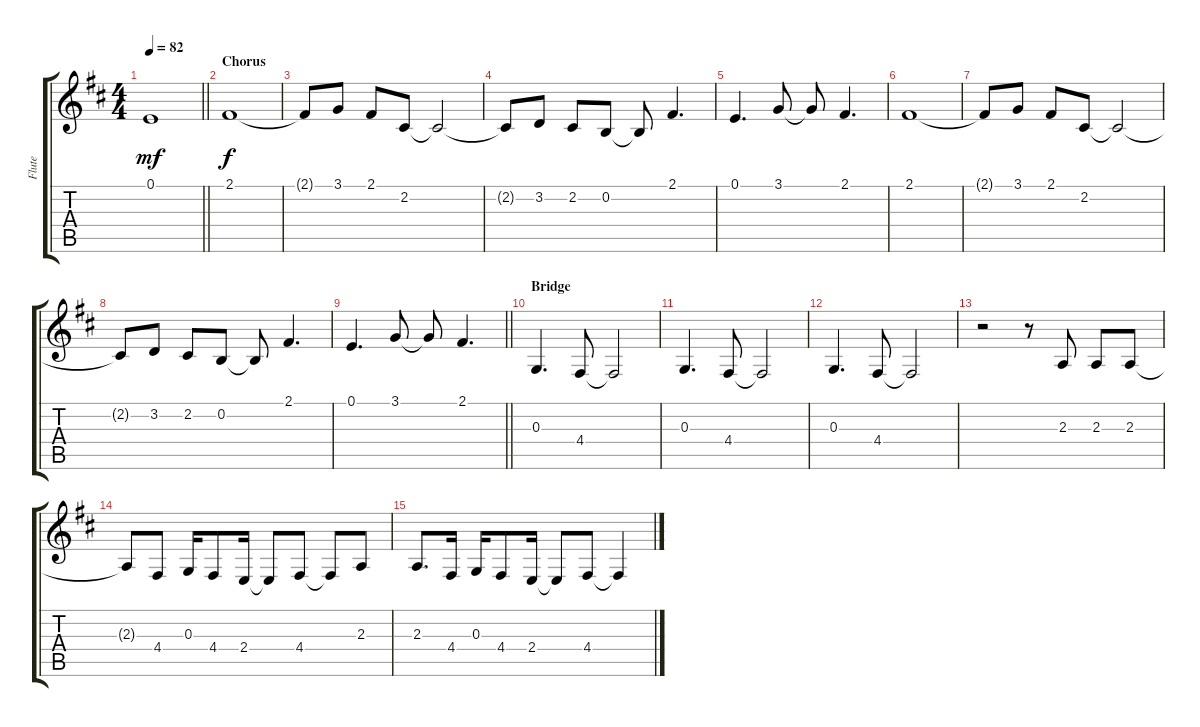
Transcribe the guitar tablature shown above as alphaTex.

\track ("Flute" "Flute") {instrument flute}
\staff {score tabs}
\tuning (E4 B3 G3 D3 A2 E2) {hide}
\ts (4 4)
\tempo 82
\clef g2
\barLineRight lightlight
\ks d
0.1.1{dy mf} |
\section ("" "Chorus")
2.1.1{dy f} |
2.1{t}.8 3.1.8 2.1.8 2.2.8 2.2{t}.2 |
2.2{t}.8 3.2.8 2.2.8 0.2.8 0.2{t}.8 2.1.4{d} |
0.1.4{d} 3.1.8 3.1{t}.8 2.1.4{d} |
2.1.1 |
2.1{t}.8 3.1.8 2.1.8 2.2.8 2.2{t}.2 |
2.2{t}.8 3.2.8 2.2.8 0.2.8 0.2{t}.8 2.1.4{d} |
\barLineRight lightlight
0.1.4{d} 3.1.8 3.1{t}.8 2.1.4{d} |
\section ("" "Bridge")
0.3.4{d} 4.4.8 4.4{t}.2 |
0.3.4{d} 4.4.8 4.4{t}.2 |
0.3.4{d} 4.4.8 4.4{t}.2 |
r.2 r.8 2.3.8 2.3.8 2.3.8 |
2.3{t}.8 4.4.8 0.3.16 4.4.8 2.4.16 2.4{t}.8 4.4.8 4.4{t}.8 2.3.8 |
2.3.8{d} 4.4.16 0.3.16 4.4.8 2.4.16 2.4{t}.8 4.4.8 4.4{t}.4
